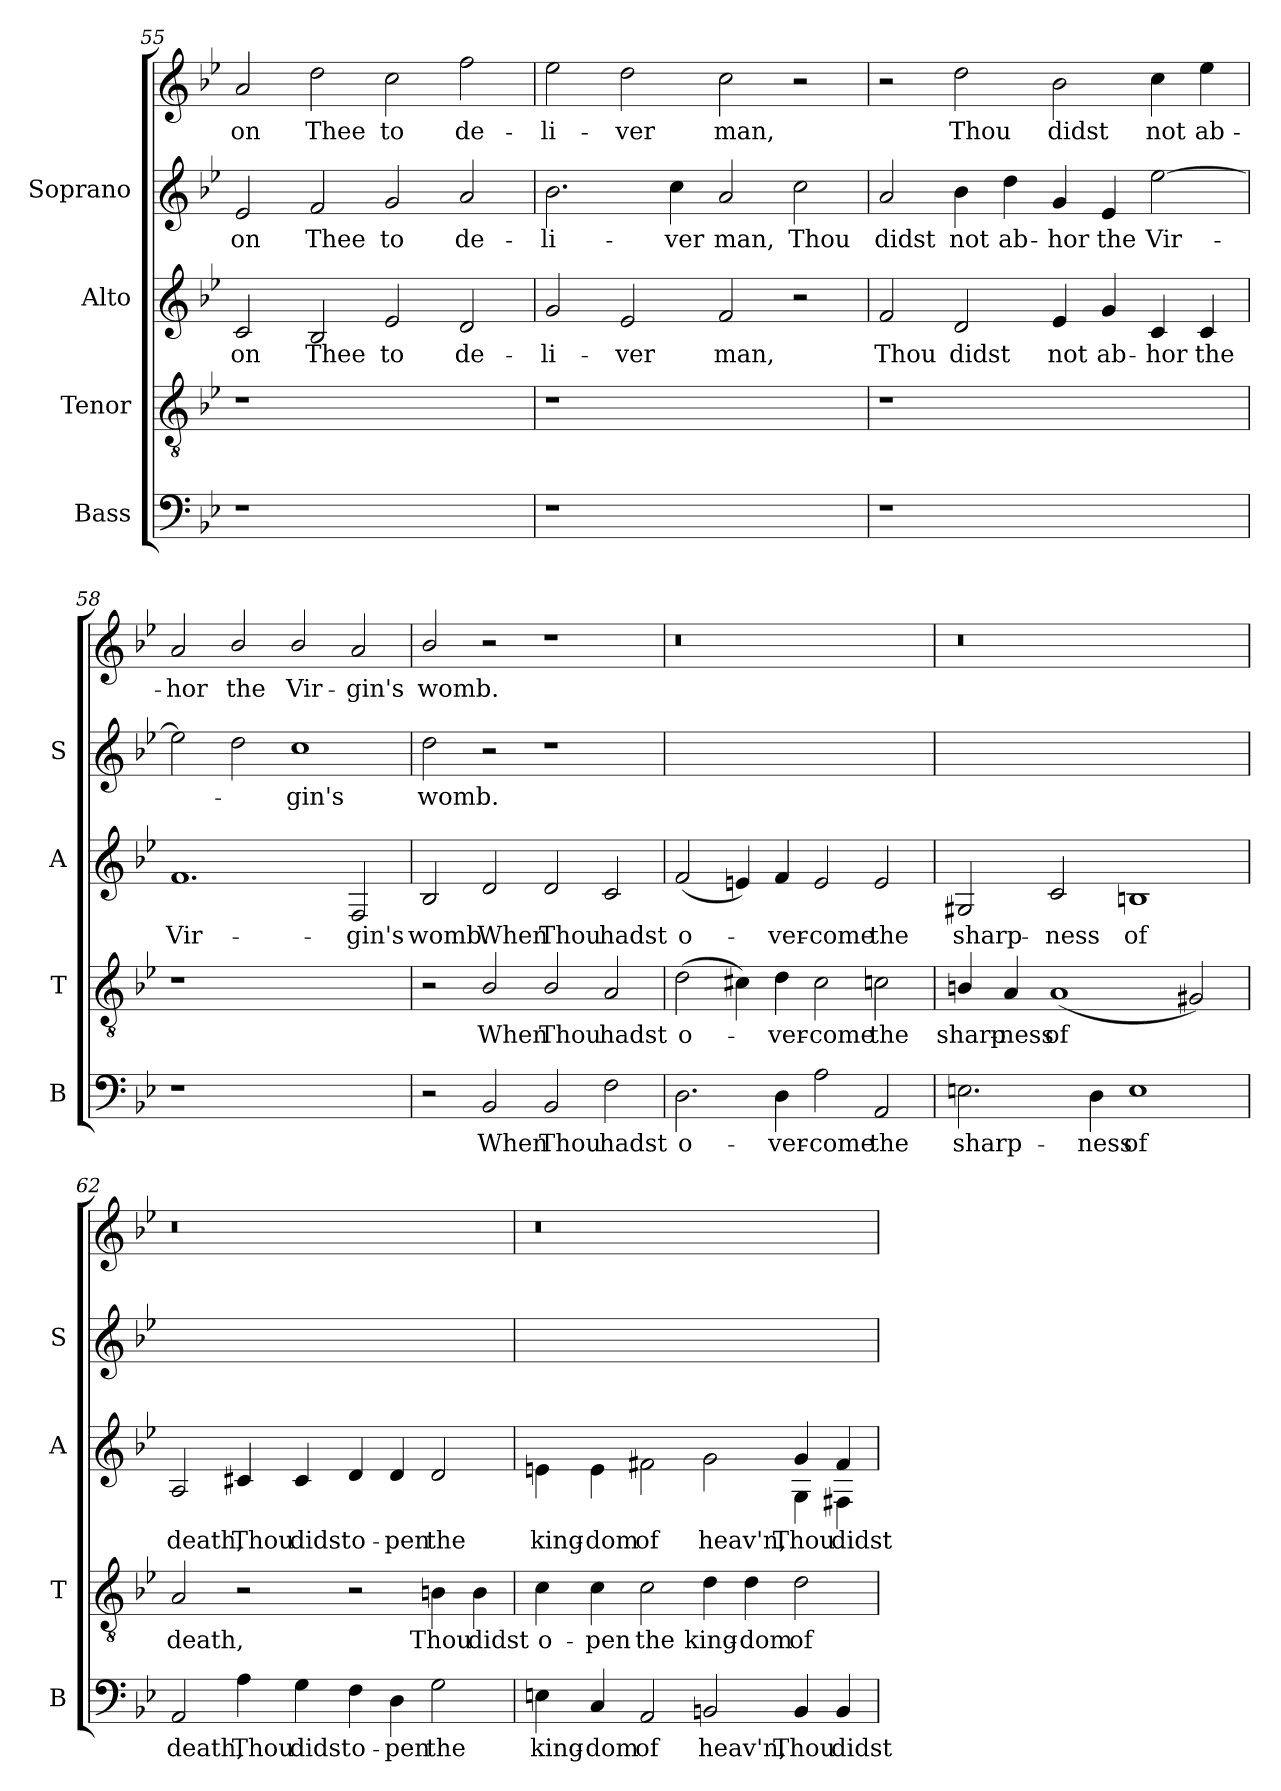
**kern	**text	**kern	**text	**kern	**text	**kern	**text	**kern	**text
*part4	*part4	*part3	*part3	*part2	*part2	*part1	*part1	*part1	*part1
*staff5	*staff5	*staff4	*staff4	*staff3	*staff3	*staff2	*staff2	*staff1	*staff1
*I"Bass	*	*I"Tenor	*	*I"Alto	*	*I"Soprano	*	*	*
*I'B	*	*I'T	*	*I'A	*	*I'S	*	*	*
!!LO:LB:g=z
*clefF4	*	*clefGv2	*	*clefG2	*	*clefG2	*	*clefG2	*
*k[b-e-]	*	*k[b-e-]	*	*k[b-e-]	*	*k[b-e-]	*	*k[b-e-]	*
*B-:	*	*B-:	*	*B-:	*	*B-:	*	*B-:	*
=55	=55	=55	=55	=55	=55	=55	=55	=55	=55
!	!	!	!	!	!LO:LY:b	!	!LO:LY:b	!	!LO:LY:b
1r	.	1r	.	2c/	-on	2e-/	-on	2a/	-on
!	!	!	!	!	!LO:LY:b	!	!LO:LY:b	!	!LO:LY:b
.	.	.	.	2B-/	Thee	2f/	Thee	2dd\	Thee
!	!	!	!	!	!LO:LY:b	!	!LO:LY:b	!	!LO:LY:b
1ryy	.	1ryy	.	2e-/	to	2g/	to	2cc\	to
!	!	!	!	!	!LO:LY:b	!	!LO:LY:b	!	!LO:LY:b
.	.	.	.	2d/	de-	2a/	de-	2ff\	de-
!!LO:PB:g=z
=56	=56	=56	=56	=56	=56	=56	=56	=56	=56
!	!	!	!	!	!LO:LY:b	!	!LO:LY:b	!	!LO:LY:b
1r	.	1r	.	2g/	-li-	2.b-\	li-	2ee-\	-li-
!	!	!	!	!	!LO:LY:b	!	!	!	!LO:LY:b
.	.	.	.	2e-/	-ver	.	.	2dd\	-ver
!	!	!	!	!	!	!	!LO:LY:b	!	!
.	.	.	.	.	.	4cc\	-ver	.	.
!	!	!	!	!	!LO:LY:b	!	!LO:LY:b	!	!LO:LY:b
1ryy	.	1ryy	.	2f/	man,	2a/	man,	2cc\	man,
!	!	!	!	!	!	!	!LO:LY:b	!	!
.	.	.	.	2r	.	2cc\	Thou	2r	.
=57	=57	=57	=57	=57	=57	=57	=57	=57	=57
!	!	!	!	!	!LO:LY:b	!	!LO:LY:b	!	!
1r	.	1r	.	2f/	Thou	2a/	-didst	2r	.
!	!	!	!	!	!LO:LY:b	!	!LO:LY:b	!	!LO:LY:b
.	.	.	.	2d/	didst	4b-\	not	2dd\	Thou
!	!	!	!	!	!	!	!LO:LY:b	!	!
.	.	.	.	.	.	4dd\	ab-	.	.
!	!	!	!	!	!LO:LY:b	!	!LO:LY:b	!	!LO:LY:b
1ryy	.	1ryy	.	4e-/	not	4g/	-hor	2b-\	didst
!	!	!	!	!	!LO:LY:b	!	!LO:LY:b	!	!
.	.	.	.	4g/	ab-	4e-/	the	.	.
!	!	!	!	!	!LO:LY:b	!	!LO:LY:b	!	!LO:LY:b
.	.	.	.	4c/	-hor	[2ee-\	Vir-	4cc\	not
!	!	!	!	!	!LO:LY:b	!	!	!	!LO:LY:b
.	.	.	.	4c/	the	.	.	4ee-\	ab-
=58	=58	=58	=58	=58	=58	=58	=58	=58	=58
!	!	!	!	!	!LO:LY:b	!	!	!	!LO:LY:b
1r	.	1r	.	1.f	Vir--	2ee-\]	.	2a/	hor
!	!	!	!	!	!	!	!	!	!LO:LY:b
.	.	.	.	.	.	2dd\	.	2b-/	the
!	!	!	!	!	!	!	!LO:LY:b	!	!LO:LY:b
1ryy	.	1ryy	.	.	.	1cc	gin's	2b-/	Vir-
!	!	!	!	!	!LO:LY:b	!	!	!	!LO:LY:b
.	.	.	.	2F/	-gin's	.	.	2a/	-gin's
=59	=59	=59	=59	=59	=59	=59	=59	=59	=59
!	!	!	!	!	!LO:LY:b	!	!LO:LY:b	!	!LO:LY:b
2r	.	2r	.	2B-/	womb.	2dd\	womb.	2b-/	womb.
!	!LO:LY:b	!	!LO:LY:b	!	!LO:LY:b	!	!	!	!
2BB-/	When	2B-/	When	2d/	When	2r	.	2r	.
!	!LO:LY:b	!	!LO:LY:b	!	!LO:LY:b	!	!	!	!
2BB-/	Thou	2B-/	Thou	2d/	Thou	1r	.	1r	.
!	!LO:LY:b	!	!LO:LY:b	!	!LO:LY:b	!	!	!	!
2F\	hadst	2A/	hadst	2c/	hadst	.	.	.	.
!!LO:LB:g=z
=60	=60	=60	=60	=60	=60	=60	=60	=60	=60
!	!LO:LY:b	!	!LO:LY:b	!	!LO:LY:b	!	!	!	!
2.D\	o-	(>2d\	o-	(<2f/	o-	0ryy	.	0r	.
.	.	4c#X\)	.	4en/)	.	.	.	.	.
!	!LO:LY:b	!	!LO:LY:b	!	!LO:LY:b	!	!	!	!
4D\	-ver-	4d\	ver-	4f/	ver-	.	.	.	.
!	!LO:LY:b	!	!LO:LY:b	!	!LO:LY:b	!	!	!	!
2A\	-come	2c#i\	-come	2e/	-come	.	.	.	.
!	!LO:LY:b	!	!LO:LY:b	!	!LO:LY:b	!	!	!	!
2AA/	the	2cn\	the	2e/	the	.	.	.	.
=61	=61	=61	=61	=61	=61	=61	=61	=61	=61
!	!LO:LY:b	!	!LO:LY:b	!	!LO:LY:b	!	!	!	!
2.En\	sharp-	4Bn/	sharp-	2G#X/	sharp-	0ryy	.	0r	.
!	!	!	!LO:LY:b	!	!	!	!	!	!
.	.	4A/	-ness	.	.	.	.	.	.
!	!	!	!LO:LY:b	!	!LO:LY:b	!	!	!	!
.	.	(<1A	of	2c/	-ness	.	.	.	.
!	!LO:LY:b	!	!	!	!	!	!	!	!
4D\	-ness	.	.	.	.	.	.	.	.
!	!LO:LY:b	!	!	!	!LO:LY:b	!	!	!	!
1E	of	.	.	1Bn	of	.	.	.	.
.	.	2G#X/)	.	.	.	.	.	.	.
=62	=62	=62	=62	=62	=62	=62	=62	=62	=62
!	!LO:LY:b	!	!LO:LY:b	!	!LO:LY:b	!	!	!	!
2AA/	death,	2A/	death,	2A/	death,	0ryy	.	0r	.
!	!LO:LY:b	!	!	!	!LO:LY:b	!	!	!	!
4A\	Thou	2r	.	4c#X/	Thou	.	.	.	.
!	!LO:LY:b	!	!	!	!LO:LY:b	!	!	!	!
4G\	didst	.	.	4c#/	didst	.	.	.	.
!	!LO:LY:b	!	!	!	!LO:LY:b	!	!	!	!
4F\	o-	2r	.	4d/	o-	.	.	.	.
!	!LO:LY:b	!	!	!	!LO:LY:b	!	!	!	!
4D\	-pen	.	.	4d/	-pen	.	.	.	.
!	!LO:LY:b	!	!LO:LY:b	!	!LO:LY:b	!	!	!	!
2G\	the	4Bn\	Thou	2d/	the	.	.	.	.
!	!	!	!LO:LY:b	!	!	!	!	!	!
.	.	4B\	didst	.	.	.	.	.	.
!!LO:PB:g=z
=63	=63	=63	=63	=63	=63	=63	=63	=63	=63
!	!LO:LY:b	!	!LO:LY:b	!	!LO:LY:b	!	!	!	!
*	*	*	*	*^	*	*	*	*	*
4En\	king-	4c\	o-	1.ryy	4en\	king-	0ryy	.	0r	.
!	!LO:LY:b	!	!LO:LY:b	!	!	!LO:LY:b	!	!	!	!
4C/	-dom	4c\	-pen	.	4e\	-dom	.	.	.	.
!	!LO:LY:b	!	!LO:LY:b	!	!	!LO:LY:b	!	!	!	!
2AA/	of	2c\	the	.	2f#X\	of	.	.	.	.
!	!LO:LY:b	!	!LO:LY:b	!	!	!LO:LY:b	!	!	!	!
2BBn/	heav'n,	4d\	king-	.	2g\	heav'n,	.	.	.	.
!	!	!	!LO:LY:b	!	!	!	!	!	!	!
.	.	4d\	-dom	.	.	.	.	.	.	.
!	!LO:LY:b	!	!LO:LY:b	!	!	!LO:LY:b	!	!	!	!
4BB/	Thou	2d\	of	4g/	4G\	Thou	.	.	.	.
!	!LO:LY:b	!	!	!	!	!LO:LY:b	!	!	!	!
4BB/	didst	.	.	4f#/	4F#X\	didst	.	.	.	.
*	*	*	*	*v	*v	*	*	*	*	*
=	=	=	=	=	=	=	=	=	=
*-	*-	*-	*-	*-	*-	*-	*-	*-	*-
